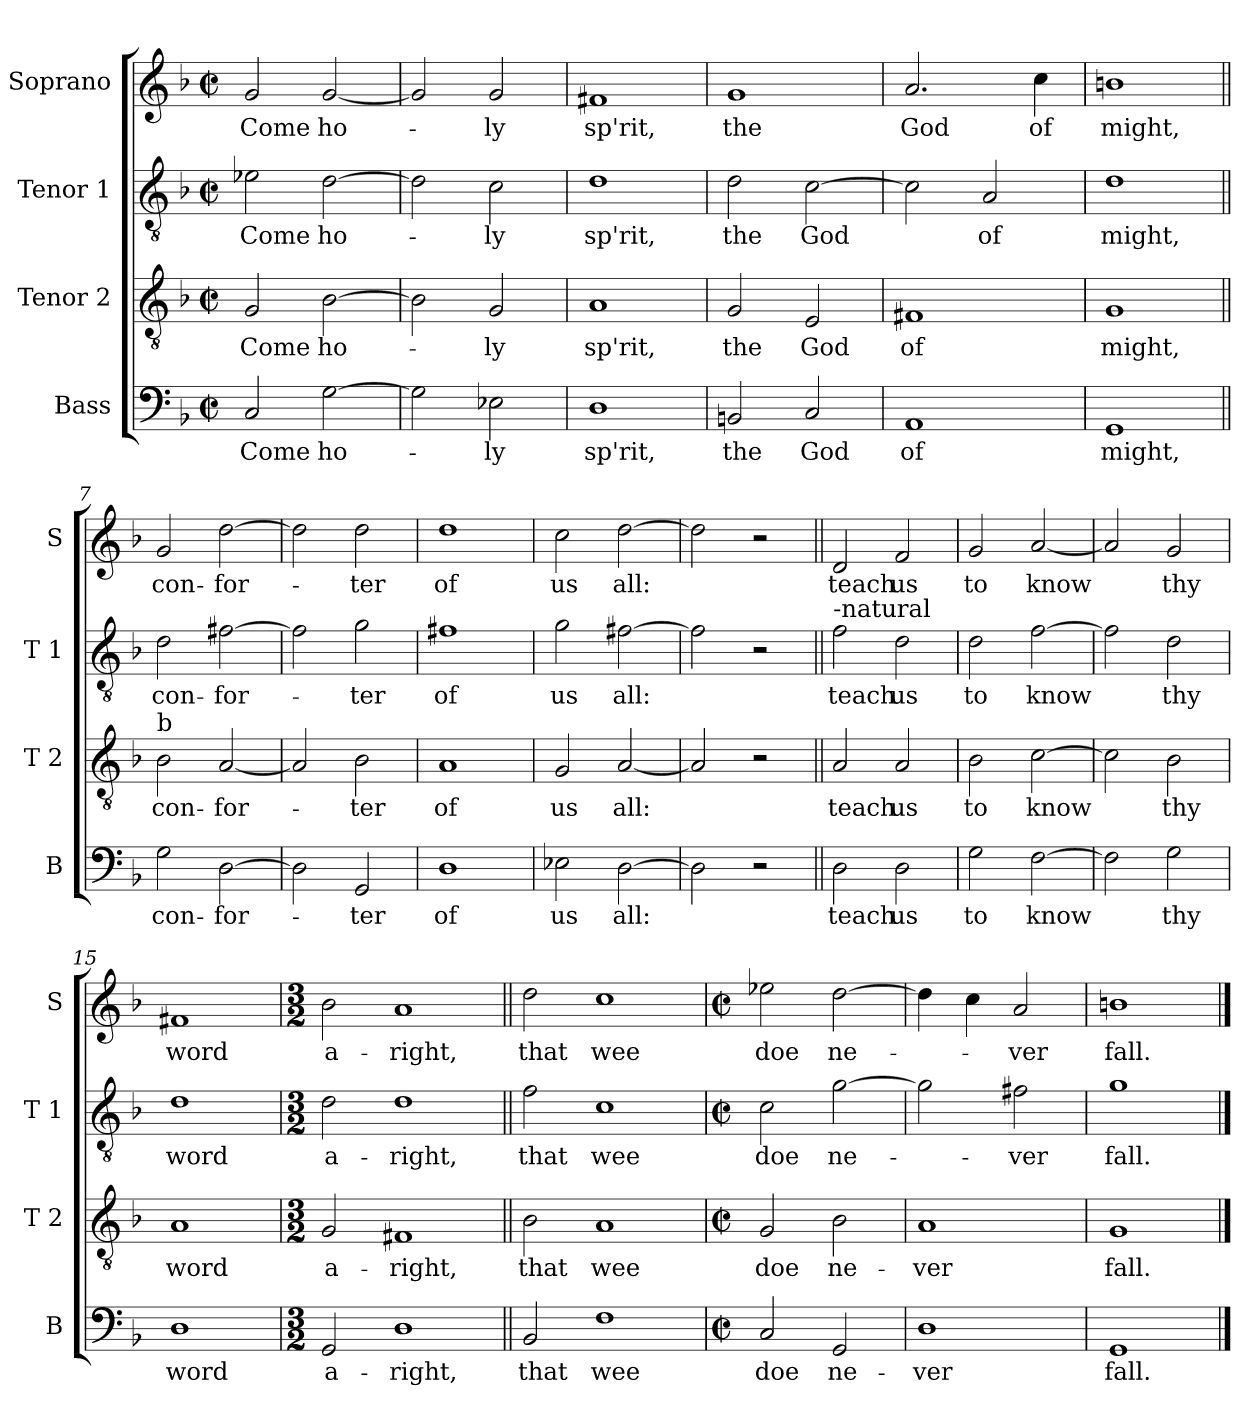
**kern	**text	**kern	**text	**kern	**text	**kern	**text
*part4	*part4	*part3	*part3	*part2	*part2	*part1	*part1
*staff4	*staff4	*staff3	*staff3	*staff2	*staff2	*staff1	*staff1
*I"Bass	*	*I"Tenor 2	*	*I"Tenor 1	*	*I"Soprano	*
*I'B	*	*I'T 2	*	*I'T 1	*	*I'S	*
*clefF4	*	*clefGv2	*	*clefGv2	*	*clefG2	*
*k[b-]	*	*k[b-]	*	*k[b-]	*	*k[b-]	*
*F:	*	*F:	*	*F:	*	*F:	*
*M2/2	*	*M2/2	*	*M2/2	*	*M2/2	*
*met(c|)	*	*met(c|)	*	*met(c|)	*	*met(c|)	*
=1	=1	=1	=1	=1	=1	=1	=1
!	!LO:LY:b	!	!LO:LY:b	!	!LO:LY:b	!	!LO:LY:b
2C/	Come	2G/	Come	2e-X\	Come	2g/	Come
!	!LO:LY:b	!	!LO:LY:b	!	!LO:LY:b	!	!LO:LY:b
[2G\	ho-	[2B-\	ho-	[2d\	ho-	[2g/	ho-
=2	=2	=2	=2	=2	=2	=2	=2
2G\]	.	2B-\]	.	2d\]	.	2g/]	.
!	!LO:LY:b	!	!LO:LY:b	!	!LO:LY:b	!	!LO:LY:b
2E-X\	-ly	2G/	-ly	2c\	-ly	2g/	-ly
=3	=3	=3	=3	=3	=3	=3	=3
!	!LO:LY:b	!	!LO:LY:b	!	!LO:LY:b	!	!LO:LY:b
1D	sp'rit,	1A	sp'rit,	1d	sp'rit,	1f#X	sp'rit,
=4	=4	=4	=4	=4	=4	=4	=4
!	!LO:LY:b	!	!LO:LY:b	!	!LO:LY:b	!	!LO:LY:b
2BBn/	the	2G/	the	2d\	the	1g	the
!	!LO:LY:b	!	!LO:LY:b	!	!LO:LY:b	!	!
2C/	God	2E/	God	[2c\	God	.	.
=5	=5	=5	=5	=5	=5	=5	=5
!	!LO:LY:b	!	!LO:LY:b	!	!	!	!LO:LY:b
1AA	of	1F#X	of	2c\]	.	2.a/	God
!	!	!	!	!	!LO:LY:b	!	!
.	.	.	.	2A/	of	.	.
!	!	!	!	!	!	!	!LO:LY:b
.	.	.	.	.	.	4cc\	of
!!LO:LB:g=z
=6	=6	=6	=6	=6	=6	=6	=6
!	!LO:LY:b	!	!LO:LY:b	!	!LO:LY:b	!	!LO:LY:b
1GG	might,	1G	might,	1d	might,	1bn	might,
=7||	=7||	=7||	=7||	=7||	=7||	=7||	=7||
!	!	!LO:TX:a:t=b	!	!	!	!	!
!	!LO:LY:b	!	!LO:LY:b	!	!LO:LY:b	!	!LO:LY:b
2G\	con-	2B-\	con-	2d\	con-	2g/	con-
!	!LO:LY:b	!	!LO:LY:b	!	!LO:LY:b	!	!LO:LY:b
[2D\	-for-	[2A/	-for-	[2f#X\	-for-	[2dd\	-for-
=8	=8	=8	=8	=8	=8	=8	=8
2D\]	.	2A/]	.	2f#\]	.	2dd\]	.
!	!LO:LY:b	!	!LO:LY:b	!	!LO:LY:b	!	!LO:LY:b
2GG/	-ter	2B-\	-ter	2g\	-ter	2dd\	-ter
=9	=9	=9	=9	=9	=9	=9	=9
!	!LO:LY:b	!	!LO:LY:b	!	!LO:LY:b	!	!LO:LY:b
1D	of	1A	of	1f#X	of	1dd	of
=10	=10	=10	=10	=10	=10	=10	=10
!	!LO:LY:b	!	!LO:LY:b	!	!LO:LY:b	!	!LO:LY:b
2E-X\	us	2G/	us	2g\	us	2cc\	us
!	!LO:LY:b	!	!LO:LY:b	!	!LO:LY:b	!	!LO:LY:b
[2D\	all:	[2A/	all:	[2f#X\	all:	[2dd\	all:
!!LO:LB:g=z
=11	=11	=11	=11	=11	=11	=11	=11
2D\]	.	2A/]	.	2f#\]	.	2dd\]	.
2r	.	2r	.	2r	.	2r	.
=12||	=12||	=12||	=12||	=12||	=12||	=12||	=12||
!	!	!	!	!LO:TX:a:t=-natural	!	!	!
!	!LO:LY:b	!	!LO:LY:b	!	!LO:LY:b	!	!LO:LY:b
2D\	teach	2A/	teach	2f\	teach	2d/	teach
!	!LO:LY:b	!	!LO:LY:b	!	!LO:LY:b	!	!LO:LY:b
2D\	us	2A/	us	2d\	us	2f/	us
=13	=13	=13	=13	=13	=13	=13	=13
!	!LO:LY:b	!	!LO:LY:b	!	!LO:LY:b	!	!LO:LY:b
2G\	to	2B-\	to	2d\	to	2g/	to
!	!LO:LY:b	!	!LO:LY:b	!	!LO:LY:b	!	!LO:LY:b
[2F\	know	[2c\	know	[2f\	know	[2a/	know
=14	=14	=14	=14	=14	=14	=14	=14
2F\]	.	2c\]	.	2f\]	.	2a/]	.
!	!LO:LY:b	!	!LO:LY:b	!	!LO:LY:b	!	!LO:LY:b
2G\	thy	2B-\	thy	2d\	thy	2g/	thy
=15	=15	=15	=15	=15	=15	=15	=15
!	!LO:LY:b	!	!LO:LY:b	!	!LO:LY:b	!	!LO:LY:b
1D	word	1A	word	1d	word	1f#X	word
!!LO:PB:g=z
=16	=16	=16	=16	=16	=16	=16	=16
*M3/2	*	*M3/2	*	*M3/2	*	*M3/2	*
!	!LO:LY:b	!	!LO:LY:b	!	!LO:LY:b	!	!LO:LY:b
2GG/	a-	2G/	a-	2d\	a-	2b-\	a-
!	!LO:LY:b	!	!LO:LY:b	!	!LO:LY:b	!	!LO:LY:b
1D	-right,	1F#X	-right,	1d	-right,	1a	-right,
=17||	=17||	=17||	=17||	=17||	=17||	=17||	=17||
!	!LO:LY:b	!	!LO:LY:b	!	!LO:LY:b	!	!LO:LY:b
2BB-/	that	2B-\	that	2f\	that	2dd\	that
!	!LO:LY:b	!	!LO:LY:b	!	!LO:LY:b	!	!LO:LY:b
1F	wee	1A	wee	1c	wee	1cc	wee
=18	=18	=18	=18	=18	=18	=18	=18
*M2/2	*	*M2/2	*	*M2/2	*	*M2/2	*
*met(c|)	*	*met(c|)	*	*met(c|)	*	*met(c|)	*
!	!LO:LY:b	!	!LO:LY:b	!	!LO:LY:b	!	!LO:LY:b
2C/	doe	2G/	doe	2c\	doe	2ee-X\	doe
!	!LO:LY:b	!	!LO:LY:b	!	!LO:LY:b	!	!LO:LY:b
2GG/	ne-	2B-\	ne-	[2g\	ne-	[2dd\	ne-
=19	=19	=19	=19	=19	=19	=19	=19
!	!LO:LY:b	!	!LO:LY:b	!	!	!	!
1D	-ver	1A	-ver	2g\]	.	4dd\]	.
.	.	.	.	.	.	4cc\	.
!	!	!	!	!	!LO:LY:b	!	!LO:LY:b
.	.	.	.	2f#X\	-ver	2a/	-ver
=20	=20	=20	=20	=20	=20	=20	=20
!	!LO:LY:b	!	!LO:LY:b	!	!LO:LY:b	!	!LO:LY:b
1GG	fall.	1G	fall.	1g	fall.	1bn	fall.
==	==	==	==	==	==	==	==
*-	*-	*-	*-	*-	*-	*-	*-
